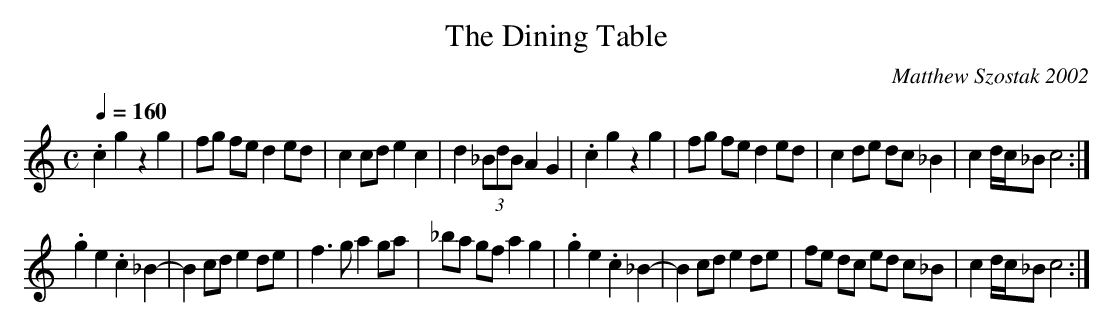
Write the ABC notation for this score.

X:1
T:The Dining Table
C:Matthew Szostak 2002
L:1/4
M:C
Q:1/4=160
K:C major
.cgzg|f/g/ f/e/ d e/d/|cc/d/ ec|d (3_B/d/B/ AG|\
.cgzg|f/g/ f/e/ d e/d/|cd/e/ d/c/_B|c d//c//_B/ c2:|
.ge.c_B-|Bc/d/ ed/e/|f>g ag/a/|_b/a/ g/f/ ag|\
.ge.c_B-|Bc/d/ ed/e/|f/e/ d/c/ e/d/ c/_B/|c d//c//_B/ c2:|
